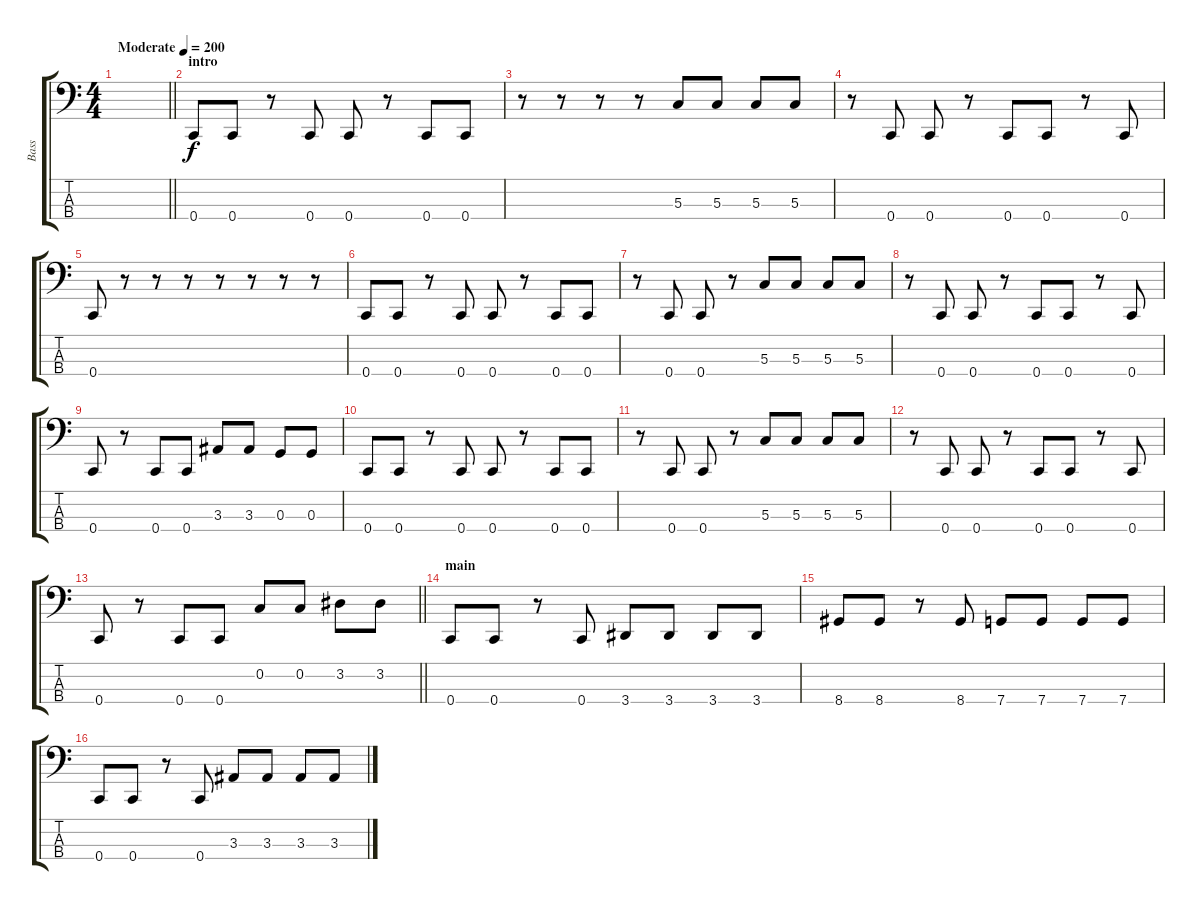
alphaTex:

\track ("Bass" "Bass") {instrument electricbasspick}
\staff {score tabs}
\tuning (F2 C2 G1 C1) {hide}
\ts (4 4)
\tempo (200 "Moderate")
\clef f4
\barLineRight lightlight
\ks c
|
\section ("" "intro")
0.4.8 0.4.8 r.8 0.4.8 0.4.8 r.8 0.4.8 0.4.8 |
r.8 r.8 r.8 r.8 5.3.8 5.3.8 5.3.8 5.3.8 |
r.8 0.4.8 0.4.8 r.8 0.4.8 0.4.8 r.8 0.4.8 |
0.4.8 r.8 r.8 r.8 r.8 r.8 r.8 r.8 |
0.4.8 0.4.8 r.8 0.4.8 0.4.8 r.8 0.4.8 0.4.8 |
r.8 0.4.8 0.4.8 r.8 5.3.8 5.3.8 5.3.8 5.3.8 |
r.8 0.4.8 0.4.8 r.8 0.4.8 0.4.8 r.8 0.4.8 |
0.4.8 r.8 0.4.8 0.4.8 3.3.8 3.3.8 0.3.8 0.3.8 |
0.4.8 0.4.8 r.8 0.4.8 0.4.8 r.8 0.4.8 0.4.8 |
r.8 0.4.8 0.4.8 r.8 5.3.8 5.3.8 5.3.8 5.3.8 |
r.8 0.4.8 0.4.8 r.8 0.4.8 0.4.8 r.8 0.4.8 |
\barLineRight lightlight
0.4.8 r.8 0.4.8 0.4.8 0.2.8 0.2.8 3.2.8 3.2.8 |
\section ("" "main")
0.4.8 0.4.8 r.8 0.4.8 3.4.8 3.4.8 3.4.8 3.4.8 |
8.4.8 8.4.8 r.8 8.4.8 7.4.8 7.4.8 7.4.8 7.4.8 |
0.4.8 0.4.8 r.8 0.4.8 3.3.8 3.3.8 3.3.8 3.3.8
